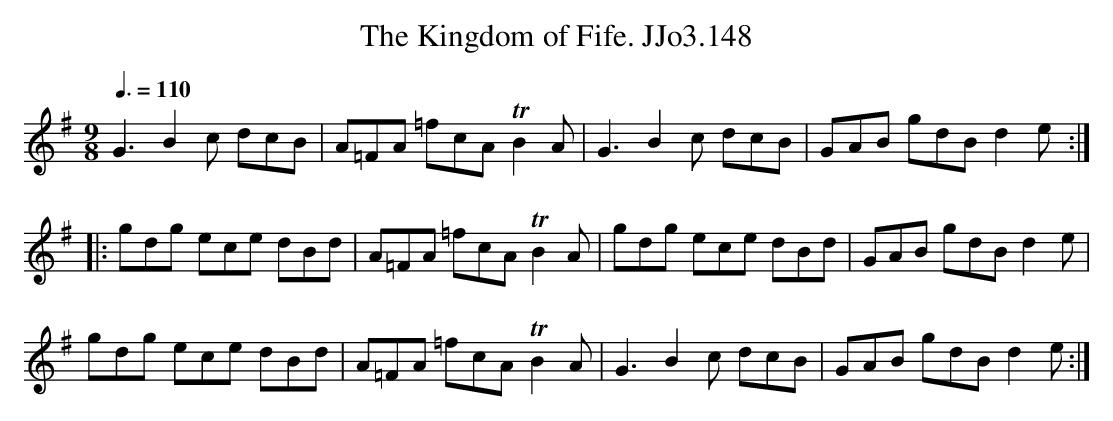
X:1
T:Kingdom of Fife. JJo3.148, The
M:9/8
L:1/8
Q:3/8=110
K:G
G3 B2c dcB | A=FA =fcA TB2A | G3 B2c dcB | GAB gdB d2e :|
|: gdg ece dBd | A=FA =fcA TB2A | gdg ece dBd | GAB gdB d2e |
gdg ece dBd | A=FA =fcA TB2A | G3 B2c dcB | GAB gdB d2e :|
